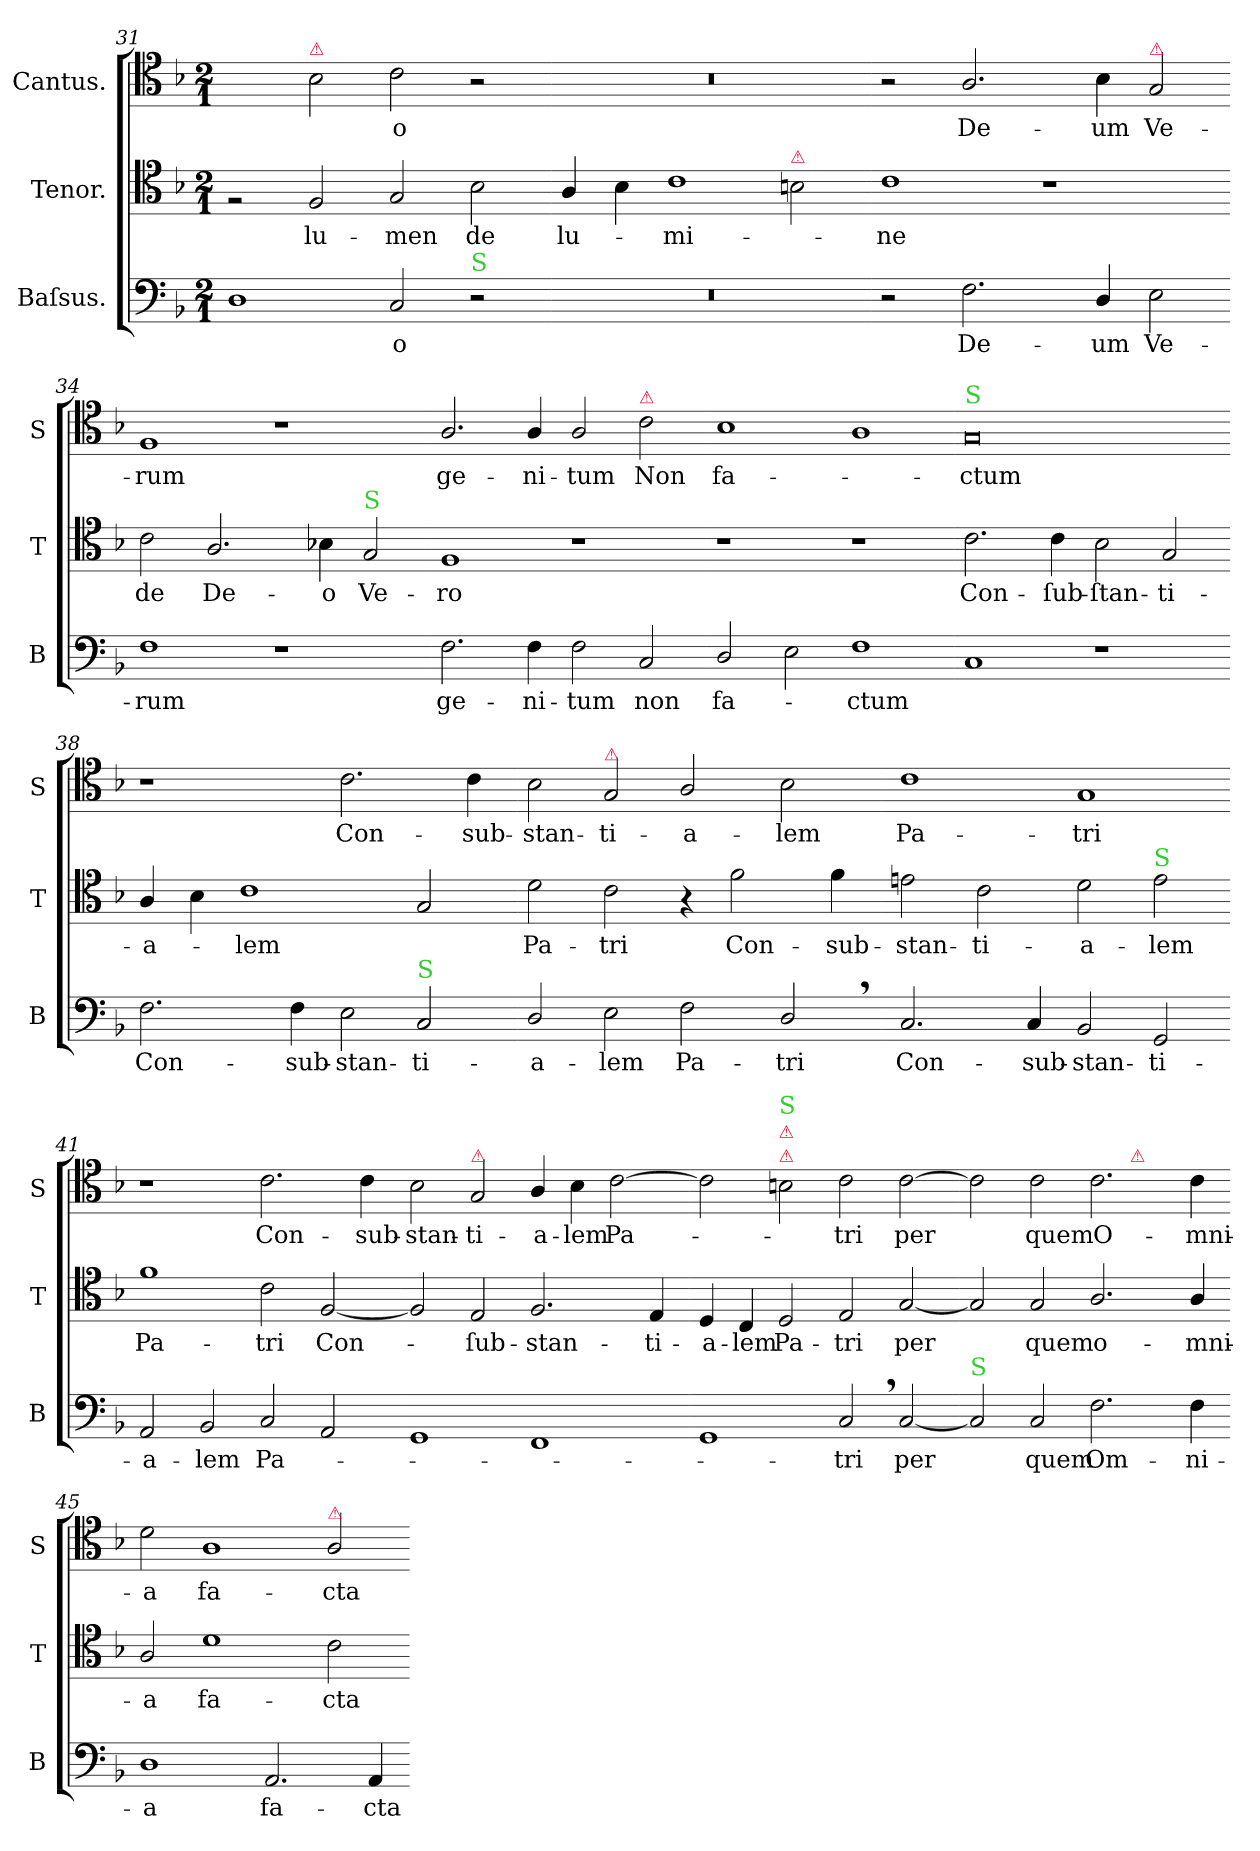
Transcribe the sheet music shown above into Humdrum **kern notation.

**kern	**text	**kern	**text	**kern	**text
*part3	*part3	*part2	*part2	*part1	*part1
*staff3	*staff3	*staff2	*staff2	*staff1	*staff1
*I"Baſsus.	*	*I"Tenor.	*	*I"Cantus.	*
*I'B	*	*I'T	*	*I'S	*
*clefF4	*	*clefC4	*	*clefC4	*
*k[b-]	*	*k[b-]	*	*k[b-]	*
*M2/1	*	*M2/1	*	*M2/1	*
=31	=31	=31	=31	=31	=31
1D	.	2rF	.	2ryy	.
!	!	!	!	!LO:TX:a:color=crimson:t=⚠	!
.	.	2F/	lu-	2B-\	.
2C/	-o	2G/	-men	2c\	-o
!LO:TX:a:color=limegreen:t=S	!	!	!	!	!
2r	.	2B-\	de	2r	.
=32-	=32-	=32-	=32-	=32-	=32-
0r	.	4A/	lu-	0r	.
.	.	4B-\	.	.	.
.	.	1c	-mi-	.	.
!	!	!LO:TX:a:color=crimson:t=⚠	!	!	!
.	.	2Bn\	.	.	.
=33-	=33-	=33-	=33-	=33-	=33-
2r	.	1c	-ne	2r	.
2.F\	De-	.	.	2.A/	De-
.	.	1r	.	.	.
4D/	-um	.	.	4B-\	-um
!	!	!	!	!LO:TX:a:color=crimson:t=⚠	!
2E\	Ve-	.	.	2G/	Ve-
=34-	=34-	=34-	=34-	=34-	=34-
1F	-rum	2c\	de	1F	-rum
.	.	2.A/	De-	.	.
1r	.	.	.	1r	.
.	.	4B-X\	-o	.	.
!	!	!LO:TX:a:color=limegreen:t=S	!	!	!
.	.	2G/	Ve-	.	.
=35-	=35-	=35-	=35-	=35-	=35-
2.F\	ge-	1F	-ro	2.A/	ge-
4F\	-ni-	.	.	4A/	-ni-
2F\	-tum	1r	.	2A/	-tum
!	!	!	!	!LO:TX:a:color=crimson:t=⚠	!
2C/	non	.	.	2c\	Non
=36-	=36-	=36-	=36-	=36-	=36-
2D/	fa-	1r	.	1B-	fa-
2E\	.	.	.	.	.
1F	-ctum	1r	.	1A	.
=37-	=37-	=37-	=37-	=37-	=37-
!	!	!	!	!LO:TX:a:color=limegreen:t=S	!
1C	.	2.c\	Con-	0G	-ctum
.	.	4c\	-ſub-	.	.
1r	.	2B-\	-ſtan-	.	.
.	.	2G/	-ti-	.	.
=38-	=38-	=38-	=38-	=38-	=38-
2.F\	Con-	4A/	-a-	1r	.
.	.	4B-\	.	.	.
.	.	1c	-lem	.	.
4F\	-sub-	.	.	.	.
2E\	-stan-	.	.	2.c\	Con-
!LO:TX:a:color=limegreen:t=S	!	!	!	!	!
2C/	-ti-	2G/	.	.	.
.	.	.	.	4c\	-sub-
=39-	=39-	=39-	=39-	=39-	=39-
2D/	-a-	2d\	Pa-	2B-\	-stan-
!	!	!	!	!LO:TX:a:color=crimson:t=⚠	!
2E\	-lem	2c\	-tri	2G/	-ti-
2F\	Pa-	4r	.	2A/	-a-
.	.	2f\	Con-	.	.
2D,</	-tri	.	.	2B-\	-lem
.	.	4f\	-sub-	.	.
=40-	=40-	=40-	=40-	=40-	=40-
2.C/	Con-	2en\	-stan-	1c	Pa-
.	.	2c\	-ti-	.	.
4C/	-sub-	.	.	.	.
2BB-/	-stan-	2d\	-a-	1G	-tri
!	!	!LO:TX:a:color=limegreen:t=S	!	!	!
2GG/	-ti-	2e\	-lem	.	.
=41-	=41-	=41-	=41-	=41-	=41-
2AA/	-a-	1f	Pa-	1r	.
2BB-/	-lem	.	.	.	.
2C/	Pa-	2c\	-tri	2.c\	Con-
2AA/	.	[2F/	Con-	.	.
.	.	.	.	4c\	-sub-
=42-	=42-	=42-	=42-	=42-	=42-
1GG	.	2F/]	.	2B-\	-stan-
!	!	!	!	!LO:TX:a:color=crimson:t=⚠	!
.	.	2E/	-ſub-	2G/	-ti-
1FF	.	2.F/	-stan-	4A/	-a-
.	.	.	.	4B-\	-lem
.	.	.	.	[2c\	Pa-
.	.	4E/	-ti-	.	.
=43-	=43-	=43-	=43-	=43-	=43-
1GG	.	4D/	-a-	2c\]	.
.	.	4C/	-lem	.	.
!	!	!	!	!LO:TX:a:color=crimson:t=⚠	!
!	!	!	!	!LO:TX:a:color=crimson:t=⚠	!
!	!	!	!	!LO:TX:a:color=limegreen:t=S	!
.	.	2D/	Pa-	2Bn\	.
2C,</	-tri	2E/	-tri	2c\	-tri
[2C/	per	[2G/	per	[2c\	per
=44-	=44-	=44-	=44-	=44-	=44-
!	!	!	!	!LO:TX:a:color=crimson:t=⚠	!
!LO:TX:a:color=limegreen:t=S	!	!	!	!	!
*	*	*	*	*^	*
2C/]	.	2G/]	.	2c\]	1ryy	.
2C/	quem	2G/	quem	2c\	.	quem
2.F\	Om-	2.A/	o-	2.c\	4ryy	O-
!	!	!	!	!	!LO:TX:a:color=crimson:t=⚠	!
.	.	.	.	.	2.ryy	.
4F\	-ni-	4A/	-mni-	4c\	.	-mni-
*	*	*	*	*v	*v	*
=45-	=45-	=45-	=45-	=45-	=45-
1D	-a	2A/	-a	2d\	-a
.	.	1d	fa-	1A	fa-
2.AA/	fa-	.	.	.	.
!	!	!	!	!LO:TX:a:color=crimson:t=⚠	!
.	.	2c\	-cta	2A/	-cta
4AA/	-cta	.	.	.	.
=-	=-	=-	=-	=-	=-
*-	*-	*-	*-	*-	*-
